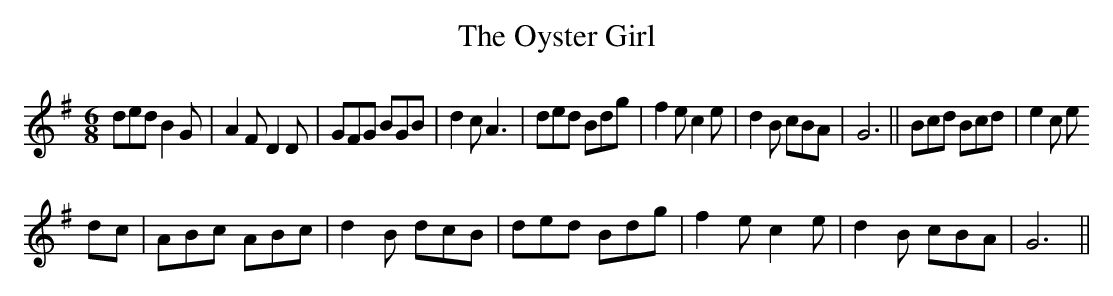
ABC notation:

X:1
T:The Oyster Girl
M:6/8
L:1/8
K:G
ded B2G|A2F D2D|GFG BGB|d2c A3|ded Bdg|f2e c2e|d2B cBA|G6||Bcd Bcd|e2c e
dc|ABc ABc|d2B dcB|ded Bdg|f2e c2e|d2B cBA|G6||
